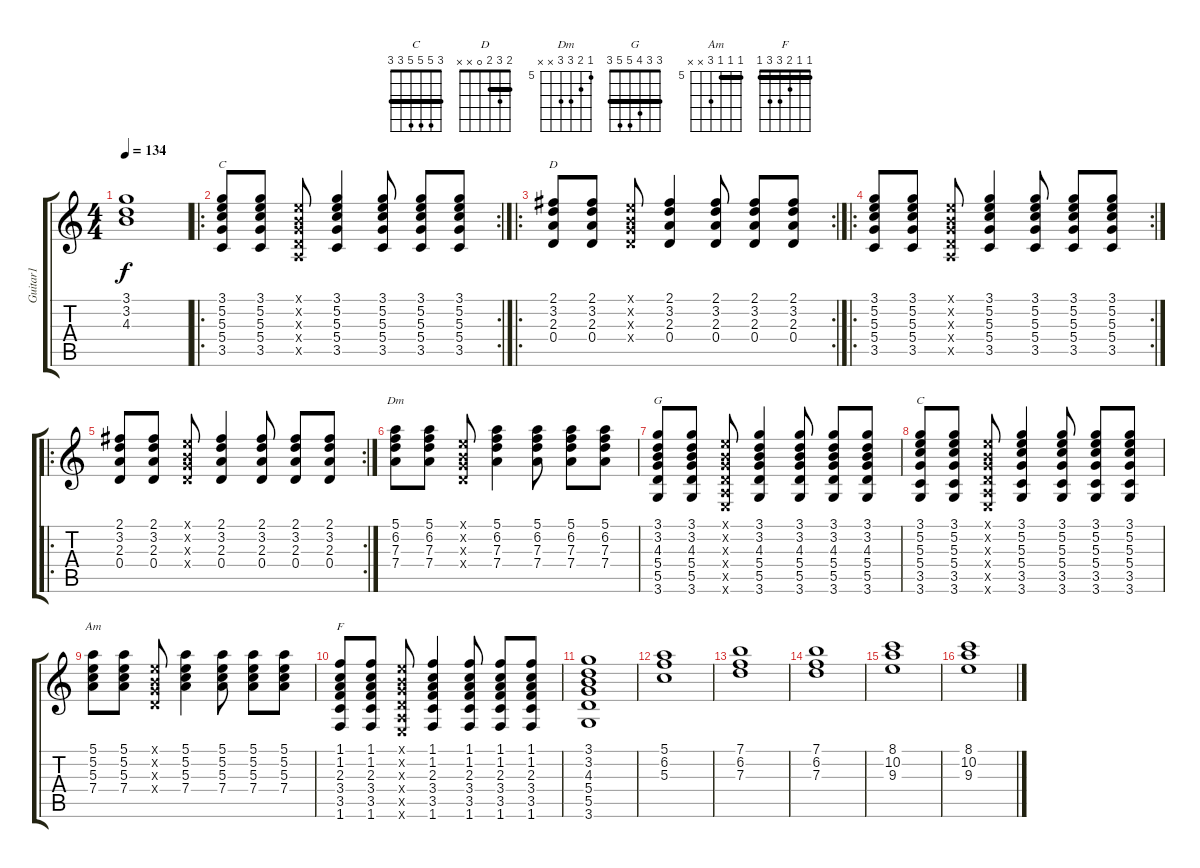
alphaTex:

\track ("Guitar1" "Guitar1") {instrument overdrivenguitar}
\staff {score tabs}
\tuning (E4 B3 G3 D3 A2 E2) {hide}
\chord ("C" 3 5 5 5 3 x) {barre 3}
\chord ("D" 2 3 2 0 x x) {barre 2}
\chord ("Dm" 5 6 7 7 x x) {firstfret 5}
\chord ("G" 3 3 4 5 5 3) {barre 3}
\chord ("C" 3 5 5 5 3 3) {barre 3}
\chord ("Am" 5 5 5 7 x x) {firstfret 5 barre 5}
\chord ("F" 1 1 2 3 3 1) {barre 1}
\ts (4 4)
\tempo 134
\clef g2
\ks c
(3.1 3.2 4.3).1{dy f} |
\ro
\rc 2
(3.1 5.2 5.3 5.4 3.5).8{ch "C"} (3.1 5.2 5.3 5.4 3.5).8 (0.1{x} 0.2{x} 0.3{x} 0.4{x} 0.5{x}).8 (3.1 5.2 5.3 5.4 3.5).4 (3.1 5.2 5.3 5.4 3.5).8 (3.1 5.2 5.3 5.4 3.5).8 (3.1 5.2 5.3 5.4 3.5).8 |
\ro
\rc 2
(2.1 3.2 2.3 0.4).8{ch "D"} (2.1 3.2 2.3 0.4).8 (0.1{x} 0.2{x} 0.3{x} 0.4{x}).8 (2.1 3.2 2.3 0.4).4 (2.1 3.2 2.3 0.4).8 (2.1 3.2 2.3 0.4).8 (2.1 3.2 2.3 0.4).8 |
\ro
\rc 2
(3.1 5.2 5.3 5.4 3.5).8 (3.1 5.2 5.3 5.4 3.5).8 (0.1{x} 0.2{x} 0.3{x} 0.4{x} 0.5{x}).8 (3.1 5.2 5.3 5.4 3.5).4 (3.1 5.2 5.3 5.4 3.5).8 (3.1 5.2 5.3 5.4 3.5).8 (3.1 5.2 5.3 5.4 3.5).8 |
\ro
\rc 2
(2.1 3.2 2.3 0.4).8 (2.1 3.2 2.3 0.4).8 (0.1{x} 0.2{x} 0.3{x} 0.4{x}).8 (2.1 3.2 2.3 0.4).4 (2.1 3.2 2.3 0.4).8 (2.1 3.2 2.3 0.4).8 (2.1 3.2 2.3 0.4).8 |
(5.1 6.2 7.3 7.4).8{ch "Dm"} (5.1 6.2 7.3 7.4).8 (0.1{x} 0.2{x} 0.3{x} 0.4{x}).8 (5.1 6.2 7.3 7.4).4 (5.1 6.2 7.3 7.4).8 (5.1 6.2 7.3 7.4).8 (5.1 6.2 7.3 7.4).8 |
(3.1 3.2 4.3 5.4 5.5 3.6).8{ch "G"} (3.1 3.2 4.3 5.4 5.5 3.6).8 (0.1{x} 0.2{x} 0.3{x} 0.4{x} 0.5{x} 0.6{x}).8 (3.1 3.2 4.3 5.4 5.5 3.6).4 (3.1 3.2 4.3 5.4 5.5 3.6).8 (3.1 3.2 4.3 5.4 5.5 3.6).8 (3.1 3.2 4.3 5.4 5.5 3.6).8 |
(3.1 5.2 5.3 5.4 3.5 3.6).8{ch "C"} (3.1 5.2 5.3 5.4 3.5 3.6).8 (0.1{x} 0.2{x} 0.3{x} 0.4{x} 0.5{x} 0.6{x}).8 (3.1 5.2 5.3 5.4 3.5 3.6).4 (3.1 5.2 5.3 5.4 3.5 3.6).8 (3.1 5.2 5.3 5.4 3.5 3.6).8 (3.1 5.2 5.3 5.4 3.5 3.6).8 |
(5.1 5.2 5.3 7.4).8{ch "Am"} (5.1 5.2 5.3 7.4).8 (0.1{x} 0.2{x} 0.3{x} 0.4{x}).8 (5.1 5.2 5.3 7.4).4 (5.1 5.2 5.3 7.4).8 (5.1 5.2 5.3 7.4).8 (5.1 5.2 5.3 7.4).8 |
(1.1 1.2 2.3 3.4 3.5 1.6).8{ch "F"} (1.1 1.2 2.3 3.4 3.5 1.6).8 (0.1{x} 0.2{x} 0.3{x} 0.4{x} 0.5{x} 0.6{x}).8 (1.1 1.2 2.3 3.4 3.5 1.6).4 (1.1 1.2 2.3 3.4 3.5 1.6).8 (1.1 1.2 2.3 3.4 3.5 1.6).8 (1.1 1.2 2.3 3.4 3.5 1.6).8 |
(3.1 3.2 4.3 5.4 5.5 3.6).1 |
(5.1 6.2 5.3).1{instrument overdrivenguitar} |
(7.1 6.2 7.3).1 |
(7.1 6.2 7.3).1 |
(8.1 10.2 9.3).1 |
(8.1 10.2 9.3).1
